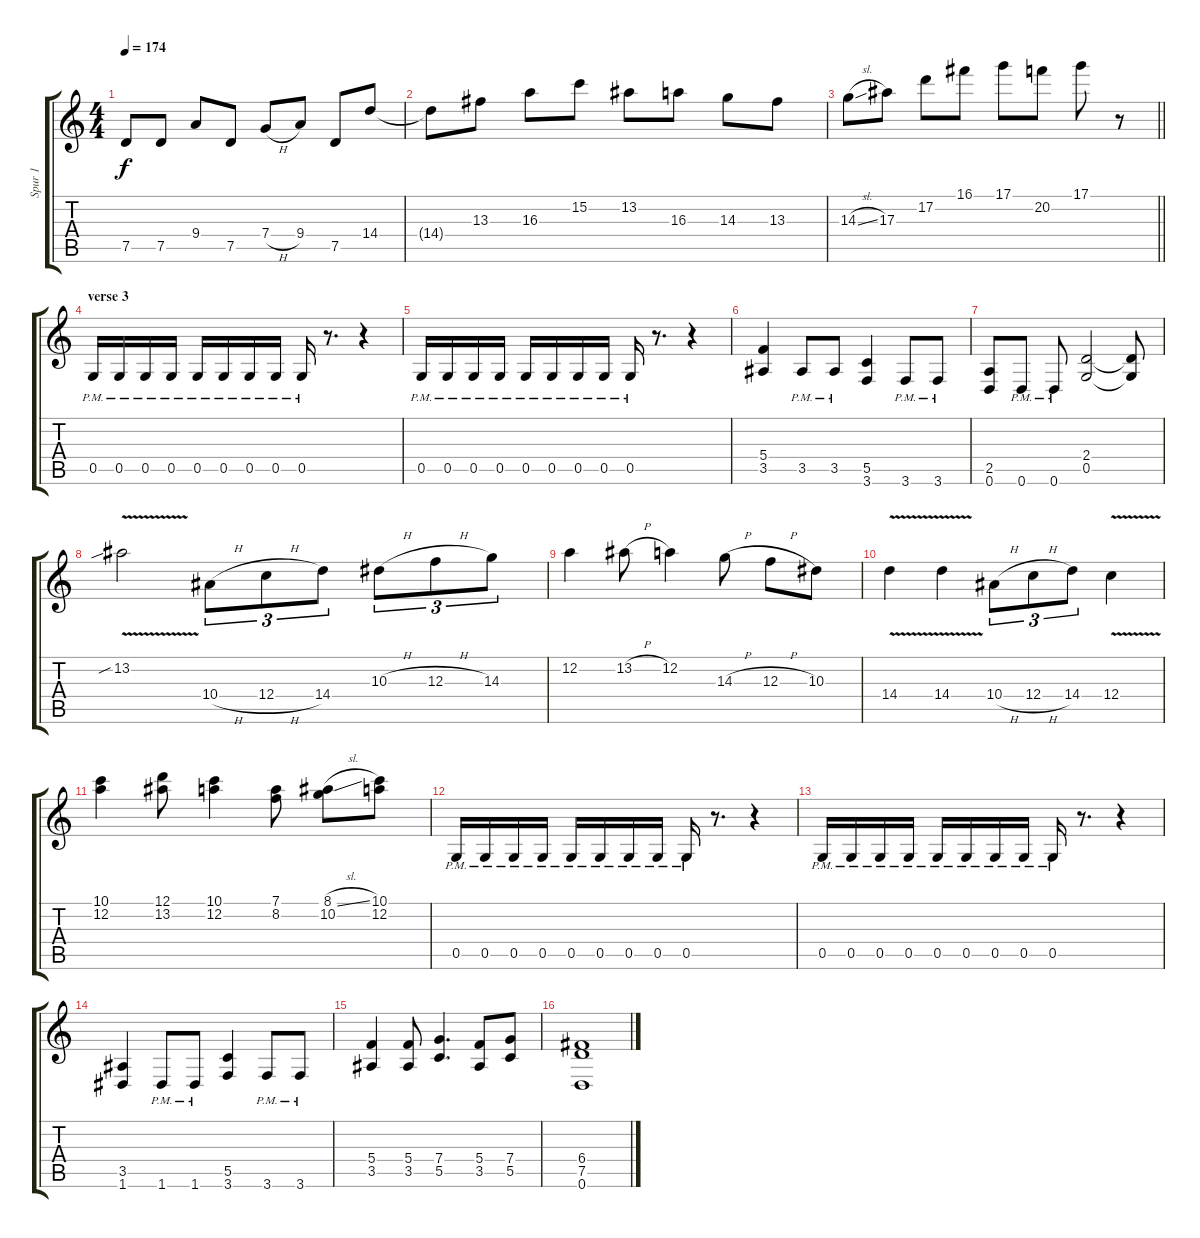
\track ("Spur 1" "Spur 1") {instrument overdrivenguitar}
\staff {score tabs}
\tuning (D4 A3 F3 C3 G2 D2) {hide}
\ts (4 4)
\tempo 174
\clef g2
\ks c
7.5.8{dy f} 7.5.8 9.4.8 7.5.8 7.4{h}.8 9.4.8 7.5.8 14.4.8 |
14.4{t}.8 13.3.8 16.3.8 15.2.8 13.2.8 16.3.8 14.3.8 13.3.8 |
\barLineRight lightlight
14.3{sl}.8 17.3.8 17.2.8 16.1.8 17.1.8 20.2.8 17.1.8 r.8 |
\section ("" "verse 3")
0.5{pm}.16 0.5{pm}.16 0.5{pm}.16 0.5{pm}.16 0.5{pm}.16 0.5{pm}.16 0.5{pm}.16 0.5{pm}.16 0.5{pm}.16 r.8{d} r.4 |
0.5{pm}.16 0.5{pm}.16 0.5{pm}.16 0.5{pm}.16 0.5{pm}.16 0.5{pm}.16 0.5{pm}.16 0.5{pm}.16 0.5{pm}.16 r.8{d} r.4 |
(5.4 3.5).4 3.5{pm}.8 3.5{pm}.8 (5.5 3.6).4 3.6{pm}.8 3.6{pm}.8 |
(2.5 0.6).8 0.6{pm}.8 0.6{pm}.8 (2.4 0.5).2 (2.4{t} 0.5{t}).8 |
13.2{v sib}.2 10.4{h}.8{tu (3 2)} 12.4{h}.8{tu (3 2)} 14.4.8{tu (3 2)} 10.3{h}.8{tu (3 2)} 12.3{h}.8{tu (3 2)} 14.3.8{tu (3 2)} |
12.2.4 13.2{h}.8 12.2.4 14.3{h}.8 12.3{h}.8 10.3.8 |
14.4{v}.4 14.4{v}.4 10.4{h}.8{tu (3 2)} 12.4{h}.8{tu (3 2)} 14.4.8{tu (3 2)} 12.4{v}.4 |
(10.1 12.2).4 (12.1 13.2).8 (10.1 12.2).4 (7.1 8.2).8 (8.1{sl} 10.2).8 (10.1 12.2).8 |
0.5{pm}.16 0.5{pm}.16 0.5{pm}.16 0.5{pm}.16 0.5{pm}.16 0.5{pm}.16 0.5{pm}.16 0.5{pm}.16 0.5{pm}.16 r.8{d} r.4 |
0.5{pm}.16 0.5{pm}.16 0.5{pm}.16 0.5{pm}.16 0.5{pm}.16 0.5{pm}.16 0.5{pm}.16 0.5{pm}.16 0.5{pm}.16 r.8{d} r.4 |
(3.5 1.6).4 1.6{pm}.8 1.6{pm}.8 (5.5 3.6).4 3.6{pm}.8 3.6{pm}.8 |
(5.4 3.5).4 (5.4 3.5).8 (7.4 5.5).4{d} (5.4 3.5).8 (7.4 5.5).8 |
(6.4 7.5 0.6).1
